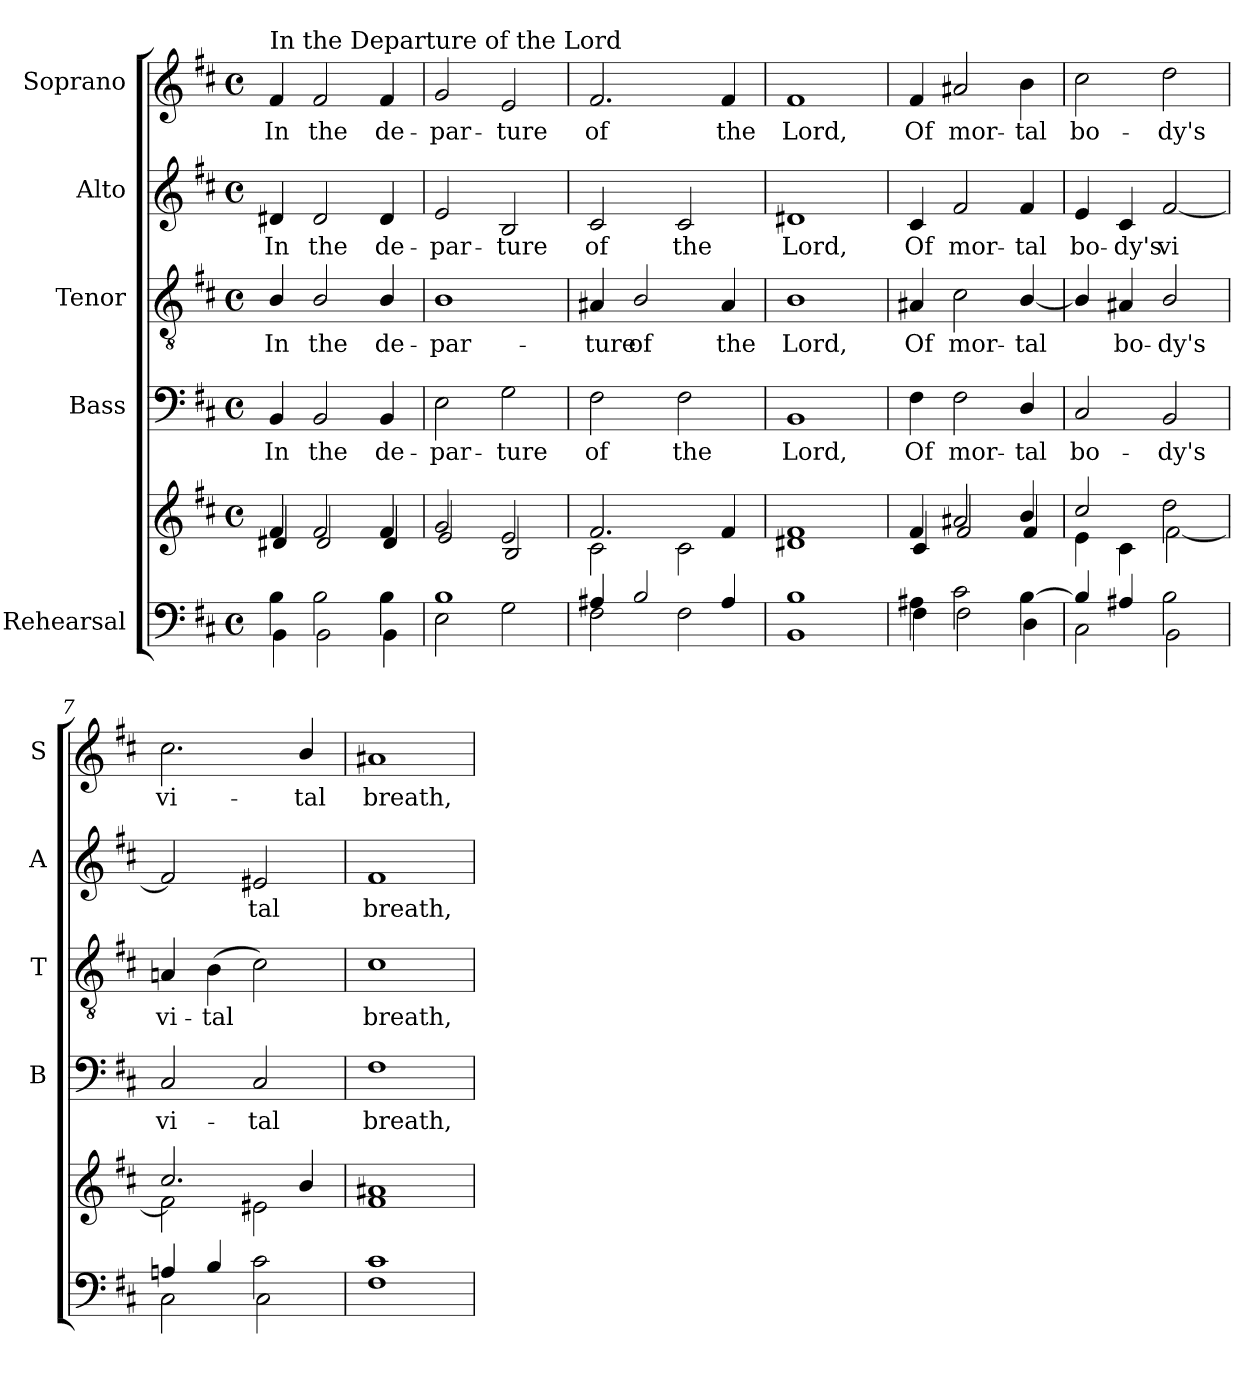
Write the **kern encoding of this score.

**kern	**kern	**kern	**text	**kern	**text	**kern	**text	**kern	**text
*part5	*part5	*part4	*part4	*part3	*part3	*part2	*part2	*part1	*part1
*staff6	*staff5	*staff4	*staff4	*staff3	*staff3	*staff2	*staff2	*staff1	*staff1
*I"Rehearsal	*	*I"Bass	*	*I"Tenor	*	*I"Alto	*	*I"Soprano	*
*	*	*I'B	*	*I'T	*	*I'A	*	*I'S	*
*clefF4	*clefG2	*clefF4	*	*clefGv2	*	*clefG2	*	*clefG2	*
*k[f#c#]	*k[f#c#]	*k[f#c#]	*	*k[f#c#]	*	*k[f#c#]	*	*k[f#c#]	*
*D:	*D:	*D:	*	*D:	*	*D:	*	*D:	*
*M4/4	*M4/4	*M4/4	*	*M4/4	*	*M4/4	*	*M4/4	*
*met(c)	*met(c)	*met(c)	*	*met(c)	*	*met(c)	*	*met(c)	*
=1	=1	=1	=1	=1	=1	=1	=1	=1	=1
*^	*^	*	*	*	*	*	*	*	*
!	!	!	!	!	!	!	!	!	!	!LO:TX:a:t=In the Departure of the Lord	!
!	!	!	!	!	!LO:LY:b	!	!LO:LY:b	!	!LO:LY:b	!	!LO:LY:b
4B\	4BB\	4f#/	4d#X/	4BB/	In	4B/	In	4d#X/	In	4f#/	In
!	!	!	!	!	!LO:LY:b	!	!LO:LY:b	!	!LO:LY:b	!	!LO:LY:b
2B\	2BB\	2f#/	2d#/	2BB/	the	2B/	the	2d#/	the	2f#/	the
!	!	!	!	!	!LO:LY:b	!	!LO:LY:b	!	!LO:LY:b	!	!LO:LY:b
4B\	4BB\	4f#/	4d#/	4BB/	de-	4B/	de-	4d#/	de-	4f#/	de-
=2	=2	=2	=2	=2	=2	=2	=2	=2	=2	=2	=2
!	!	!	!	!	!LO:LY:b	!	!LO:LY:b	!	!LO:LY:b	!	!LO:LY:b
1B	2E\	2g/	2e/	2E\	-par-	1B	-par-	2e/	-par-	2g/	-par-
!	!	!	!	!	!LO:LY:b	!	!	!	!LO:LY:b	!	!LO:LY:b
.	2G\	2e/	2B/	2G\	-ture	.	.	2B/	-ture	2e/	-ture
=3	=3	=3	=3	=3	=3	=3	=3	=3	=3	=3	=3
!	!	!	!	!	!LO:LY:b	!	!LO:LY:b	!	!LO:LY:b	!	!LO:LY:b
4A#X/	2F#\	2.f#/	2c#\	2F#\	of	4A#X/	-ture	2c#/	of	2.f#/	of
!	!	!	!	!	!	!	!LO:LY:b	!	!	!	!
2B/	.	.	.	.	.	2B/	of	.	.	.	.
!	!	!	!	!	!LO:LY:b	!	!	!	!LO:LY:b	!	!
.	2F#\	.	2c#\	2F#\	the	.	.	2c#/	the	.	.
!	!	!	!	!	!	!	!LO:LY:b	!	!	!	!LO:LY:b
4A#/	.	4f#/	.	.	.	4A#/	the	.	.	4f#/	the
=4	=4	=4	=4	=4	=4	=4	=4	=4	=4	=4	=4
!	!	!	!	!	!LO:LY:b	!	!LO:LY:b	!	!LO:LY:b	!	!LO:LY:b
1B	1BB	1f#	1d#X	1BB	Lord,	1B	Lord,	1d#X	Lord,	1f#	Lord,
=5	=5	=5	=5	=5	=5	=5	=5	=5	=5	=5	=5
!	!	!	!	!	!LO:LY:b	!	!LO:LY:b	!	!LO:LY:b	!	!LO:LY:b
4A#X\	4F#\	4f#/	4c#/	4F#\	Of	4A#X/	Of	4c#/	Of	4f#/	Of
!	!	!	!	!	!LO:LY:b	!	!LO:LY:b	!	!LO:LY:b	!	!LO:LY:b
2c#\	2F#\	2a#X/	2f#/	2F#\	mor-	2c#\	mor-	2f#/	mor-	2a#X/	mor-
!	!	!	!	!	!LO:LY:b	!	!LO:LY:b	!	!LO:LY:b	!	!LO:LY:b
[<4B\	4D\	4b/	4f#/	4D/	-tal	[4B/	-tal	4f#/	-tal	4b\	-tal
=6	=6	=6	=6	=6	=6	=6	=6	=6	=6	=6	=6
!	!	!	!	!	!LO:LY:b	!	!	!	!LO:LY:b	!	!LO:LY:b
4B/]	2C#\	2cc#/	4e\	2C#/	bo-	4B/]	.	4e/	bo-	2cc#\	bo-
!	!	!	!	!	!	!	!LO:LY:b	!	!LO:LY:b	!	!
4A#X/	.	.	4c#\	.	.	4A#X/	bo-	4c#/	-dy's	.	.
!	!	!	!	!	!LO:LY:b	!	!LO:LY:b	!	!LO:LY:b	!	!LO:LY:b
2B\	2BB\	2dd\	[<2f#\	2BB/	-dy's	2B/	-dy's	[2f#/	vi­	2dd\	-dy's
=7	=7	=7	=7	=7	=7	=7	=7	=7	=7	=7	=7
!	!	!	!	!	!LO:LY:b	!	!LO:LY:b	!	!	!	!LO:LY:b
4Ani/	2C#\	2.cc#/	2f#\]	2C#/	vi-	4Ani/	vi-	2f#/]	.	2.cc#\	vi-
!	!	!	!	!	!	!	!LO:LY:b	!	!	!	!
4B/	.	.	.	.	.	(>4B\	-tal	.	.	.	.
!	!	!	!	!	!LO:LY:b	!	!	!	!LO:LY:b	!	!
2c#\	2C#\	.	2e#X\	2C#/	-tal	2c#\)	.	2e#X/	tal	.	.
!	!	!	!	!	!	!	!	!	!	!	!LO:LY:b
.	.	4b/	.	.	.	.	.	.	.	4b/	-tal
=8	=8	=8	=8	=8	=8	=8	=8	=8	=8	=8	=8
!	!	!	!	!	!LO:LY:b	!	!LO:LY:b	!	!LO:LY:b	!	!LO:LY:b
1c#	1F#	1a#X	1f#	1F#	breath,	1c#	breath,	1f#	breath,	1a#X	breath,
*v	*v	*	*	*	*	*	*	*	*	*	*
*	*v	*v	*	*	*	*	*	*	*	*
=	=	=	=	=	=	=	=	=	=
*-	*-	*-	*-	*-	*-	*-	*-	*-	*-
